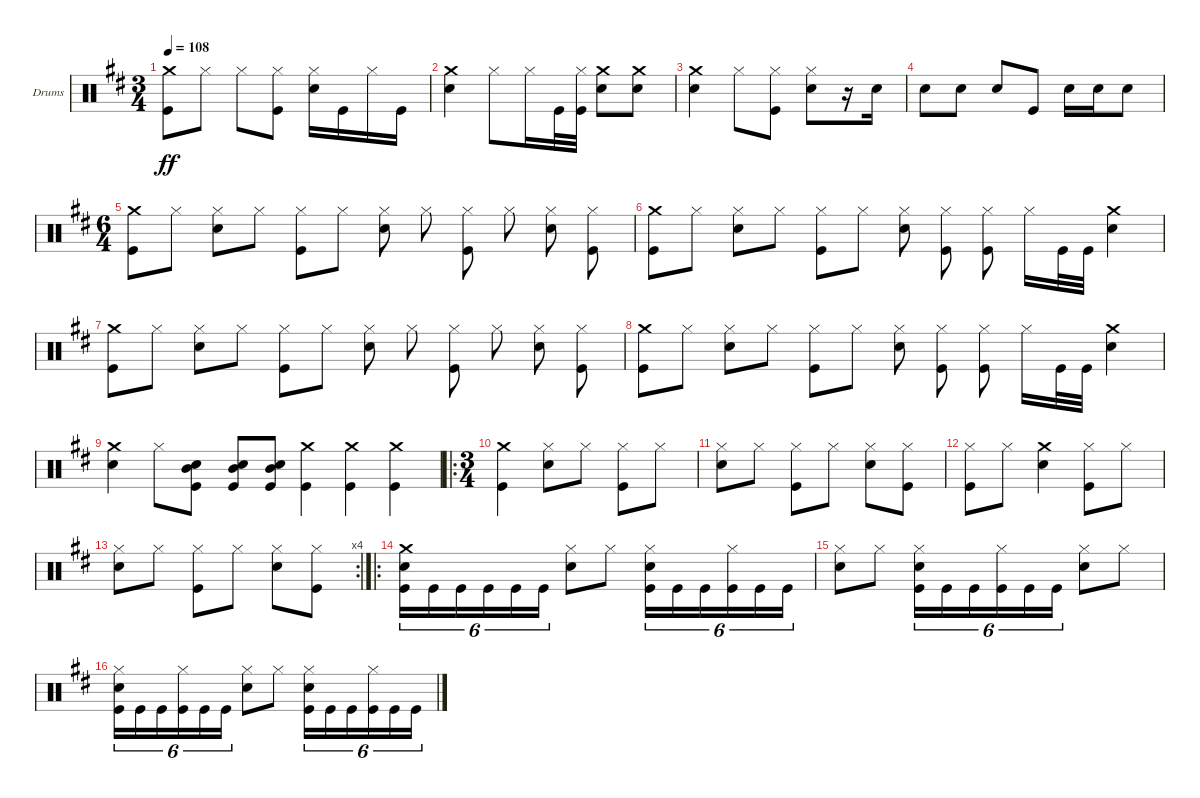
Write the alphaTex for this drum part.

\bracketExtendMode groupsimilarinstruments
\firstSystemTrackNameOrientation horizontal
\otherSystemsTrackNameOrientation horizontal
\track ("Drumkit" "Drums") {instrument percussion}
\staff {score}
\articulation defaults
\ts (3 4)
\tempo 108
\clef neutral
\scale
1.05044
\ks d
("Crash medium (hit)" "Kick (hit)").8{dy ff} "Hi-Hat (closed)".8 "Hi-Hat (closed)".8 ("Hi-Hat (closed)" "Kick (hit)").8 ("Hi-Hat (closed)" "Snare (hit) 2").16 "Kick (hit)".16 "Hi-Hat (closed)".16 "Kick (hit)".16 |
\scale
0.949559 ("Crash medium (hit)" "Snare (hit) 2").4 "Hi-Hat (closed)".8 "Hi-Hat (closed)".16 "Kick (hit)".32 ("Hi-Hat (closed)" "Kick (hit)").32 ("Crash medium (hit)" "Snare (hit) 2").8 ("Crash medium (hit)" "Snare (hit) 2").8 |
\scale
1.05044 ("Crash medium (hit)" "Snare (hit) 2").4 "Hi-Hat (closed)".8 ("Hi-Hat (closed)" "Kick (hit)").8 ("Hi-Hat (closed)" "Snare (hit) 2").8 r.16 "Snare (hit) 2".16 |
\scale
0.949559 "Snare (hit) 2".8 "Snare (hit) 2".8 "Snare (hit) 2".8 "Kick (hit)".8 "Snare (hit) 2".16 "Snare (hit) 2".16 "Snare (hit) 2".8 |
\ts (6 4)
\beaming (8 2 2 2)
\scale
1.08071 ("Crash medium (hit)" "Kick (hit)").8 "Hi-Hat (closed)".8 ("Hi-Hat (closed)" "Snare (hit) 2").8 "Hi-Hat (closed)".8 ("Hi-Hat (closed)" "Kick (hit)").8 "Hi-Hat (closed)".8 ("Hi-Hat (closed)" "Snare (hit) 2").8 "Hi-Hat (closed)".8 ("Hi-Hat (closed)" "Kick (hit)").8 "Hi-Hat (closed)".8 ("Hi-Hat (closed)" "Snare (hit) 2").8 ("Hi-Hat (closed)" "Kick (hit)").8 |
\scale
0.919294 ("Crash medium (hit)" "Kick (hit)").8 "Hi-Hat (closed)".8 ("Hi-Hat (closed)" "Snare (hit) 2").8 "Hi-Hat (closed)".8 ("Hi-Hat (closed)" "Kick (hit)").8 "Hi-Hat (closed)".8 ("Hi-Hat (closed)" "Snare (hit) 2").8 ("Hi-Hat (closed)" "Kick (hit)").8 ("Hi-Hat (closed)" "Kick (hit)").8 "Hi-Hat (closed)".16 "Kick (hit)".32 "Kick (hit)".32 ("Crash medium (hit)" "Snare (hit) 2").4 |
\scale
1.05044 ("Crash medium (hit)" "Kick (hit)").8 "Hi-Hat (closed)".8 ("Hi-Hat (closed)" "Snare (hit) 2").8 "Hi-Hat (closed)".8 ("Hi-Hat (closed)" "Kick (hit)").8 "Hi-Hat (closed)".8 ("Hi-Hat (closed)" "Snare (hit) 2").8 "Hi-Hat (closed)".8 ("Hi-Hat (closed)" "Kick (hit)").8 "Hi-Hat (closed)".8 ("Hi-Hat (closed)" "Snare (hit) 2").8 ("Hi-Hat (closed)" "Kick (hit)").8 |
\scale
0.949559 ("Crash medium (hit)" "Kick (hit)").8 "Hi-Hat (closed)".8 ("Hi-Hat (closed)" "Snare (hit) 2").8 "Hi-Hat (closed)".8 ("Hi-Hat (closed)" "Kick (hit)").8 "Hi-Hat (closed)".8 ("Hi-Hat (closed)" "Snare (hit) 2").8 ("Hi-Hat (closed)" "Kick (hit)").8 ("Hi-Hat (closed)" "Kick (hit)").8 "Hi-Hat (closed)".16 "Kick (hit)".32 "Kick (hit)".32 ("Crash medium (hit)" "Snare (hit) 2").4 |
\scale
1.05044 ("Crash medium (hit)" "Snare (hit) 2").4 "Hi-Hat (closed)".8 ("Mid Tom (hit)" "Snare (hit) 2" "Kick (hit)").8 ("Mid Tom (hit)" "Snare (hit) 2" "Kick (hit)").8 ("Mid Tom (hit)" "Snare (hit) 2" "Kick (hit)").8 ("Crash medium (hit)" "Kick (hit)").4 ("Crash medium (hit)" "Kick (hit)").4 ("Crash medium (hit)" "Kick (hit)").4 |
\ro
\ts (3 4)
\beaming (8 2 2 2)
\scale
0.949559 ("Crash medium (hit)" "Kick (hit)").4 ("Hi-Hat (closed)" "Snare (hit) 2").8 "Hi-Hat (closed)".8 ("Hi-Hat (closed)" "Kick (hit)").8 "Hi-Hat (closed)".8 |
\scale
1.05044 ("Hi-Hat (closed)" "Snare (hit) 2").8 "Hi-Hat (closed)".8 ("Hi-Hat (closed)" "Kick (hit)").8 "Hi-Hat (closed)".8 ("Hi-Hat (closed)" "Snare (hit) 2").8 ("Hi-Hat (closed)" "Kick (hit)").8 |
\scale
0.949559 ("Hi-Hat (closed)" "Kick (hit)").8 "Hi-Hat (closed)".8 ("Crash medium (hit)" "Snare (hit) 2").4 ("Hi-Hat (closed)" "Kick (hit)").8 "Hi-Hat (closed)".8 |
\rc 4
\scale
1.05044 ("Hi-Hat (closed)" "Snare (hit) 2").8 "Hi-Hat (closed)".8 ("Hi-Hat (closed)" "Kick (hit)").8 "Hi-Hat (closed)".8 ("Hi-Hat (closed)" "Snare (hit) 2").8 ("Hi-Hat (closed)" "Kick (hit)").8 |
\ro
\scale
0.949559 ("Crash medium (hit)" "Snare (hit) 2" "Kick (hit)").16{tu (6 4)} "Kick (hit)".16{tu (6 4)} "Kick (hit)".16{tu (6 4)} "Kick (hit)".16{tu (6 4)} "Kick (hit)".16{tu (6 4)} "Kick (hit)".16{tu (6 4)} ("Hi-Hat (closed)" "Snare (hit) 2").8 "Hi-Hat (closed)".8 ("Hi-Hat (closed)" "Snare (hit) 2" "Kick (hit)").16{tu (6 4)} "Kick (hit)".16{tu (6 4)} "Kick (hit)".16{tu (6 4)} ("Hi-Hat (closed)" "Kick (hit)").16{tu (6 4)} "Kick (hit)".16{tu (6 4)} "Kick (hit)".16{tu (6 4)} |
\scale
1.05044 ("Hi-Hat (closed)" "Snare (hit) 2").8 "Hi-Hat (closed)".8 ("Hi-Hat (closed)" "Snare (hit) 2" "Kick (hit)").16{tu (6 4)} "Kick (hit)".16{tu (6 4)} "Kick (hit)".16{tu (6 4)} ("Hi-Hat (closed)" "Kick (hit)").16{tu (6 4)} "Kick (hit)".16{tu (6 4)} "Kick (hit)".16{tu (6 4)} ("Hi-Hat (closed)" "Snare (hit) 2").8 "Hi-Hat (closed)".8 |
\scale
0.949559 ("Hi-Hat (closed)" "Snare (hit) 2" "Kick (hit)").16{tu (6 4)} "Kick (hit)".16{tu (6 4)} "Kick (hit)".16{tu (6 4)} ("Hi-Hat (closed)" "Kick (hit)").16{tu (6 4)} "Kick (hit)".16{tu (6 4)} "Kick (hit)".16{tu (6 4)} ("Hi-Hat (closed)" "Snare (hit) 2").8 "Hi-Hat (closed)".8 ("Hi-Hat (closed)" "Snare (hit) 2" "Kick (hit)").16{tu (6 4)} "Kick (hit)".16{tu (6 4)} "Kick (hit)".16{tu (6 4)} ("Hi-Hat (closed)" "Kick (hit)").16{tu (6 4)} "Kick (hit)".16{tu (6 4)} "Kick (hit)".16{tu (6 4)}
